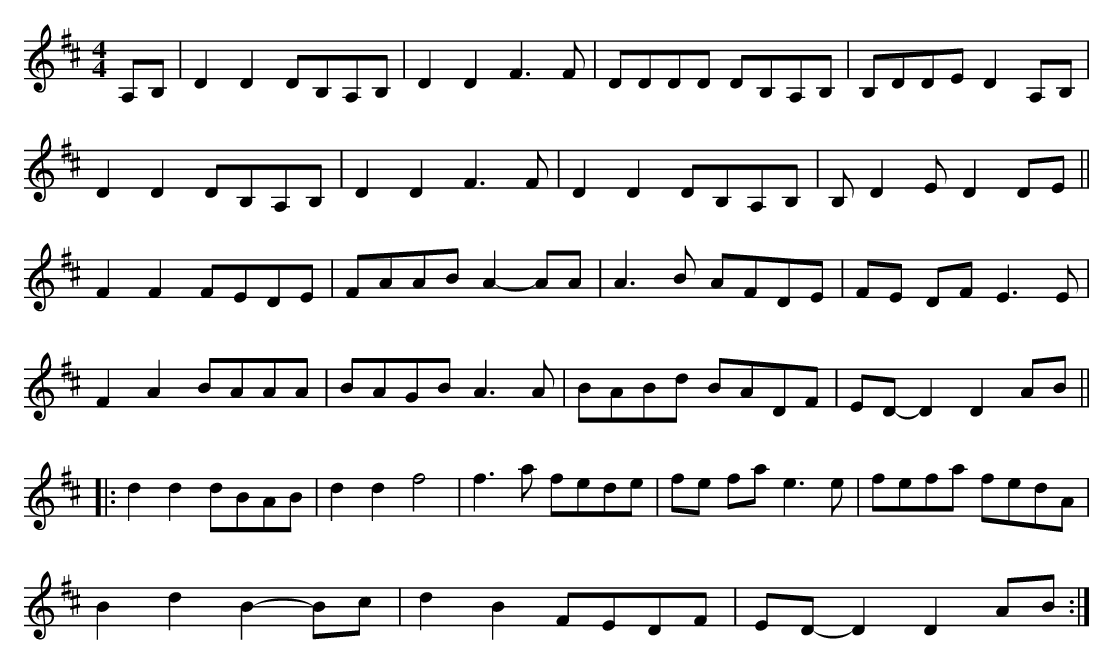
X:1
M:4/4
K:D
A,B,| D2 D2 DB,A,B,|D2 D2 F3 F|DDDD DB,A,B,| B,DDE D2 A,B,|
D2 D2 DB,A,B,|D2 D2 F3 F|D2 D2 DB,A,B,| B, D2 E D2 DE||
 F2 F2 FEDE|FAAB A2- AA|A3 B AFDE| FE DF E3 E|
 F2 A2 BAAA|BAGB A3 A| BABd BADF| ED- D2 D2 AB||
|: d2 d2 dBAB|d2 d2 f4|f3 a fede|fe fa e3 e| fefa fedA|
 B2 d2 B2- Bc| d2 B2 FEDF| ED- D2 D2 AB:|
